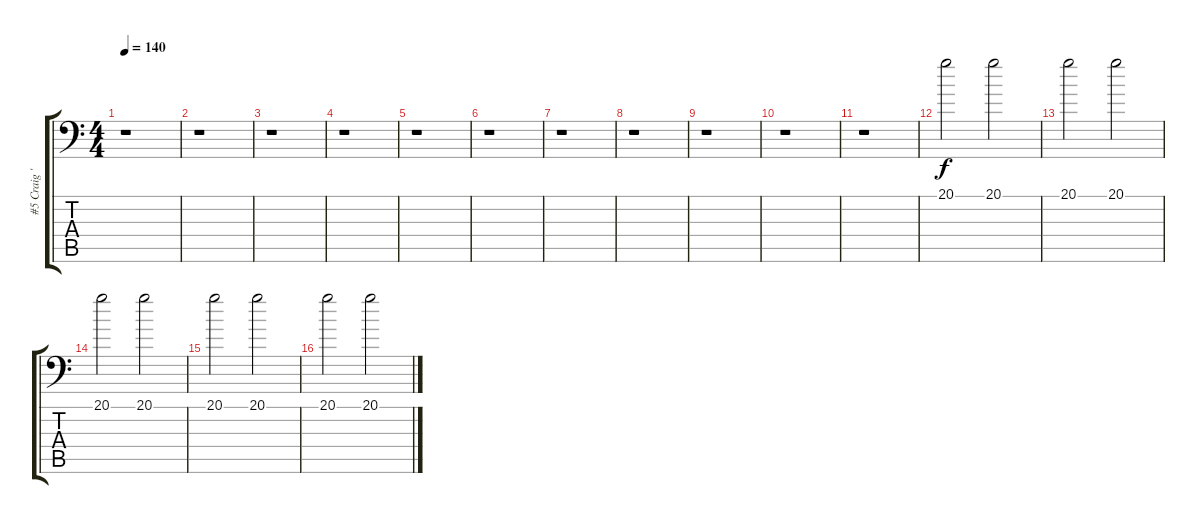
\track ("#5 Craig ''133''" "#5 Craig '") {solo instrument sitar}
\staff {score tabs}
\tuning (B3 Gb3 D3 A2 E2 A1) {hide}
\ts (4 4)
\tempo 140
\clef f4
\ks c
r.1{dy f} |
r.1 |
r.1 |
r.1 |
r.1 |
r.1 |
r.1 |
r.1 |
r.1 |
r.1 |
r.1 |
20.1.2 20.1.2 |
20.1.2 20.1.2 |
20.1.2 20.1.2 |
20.1.2 20.1.2 |
20.1.2 20.1.2
